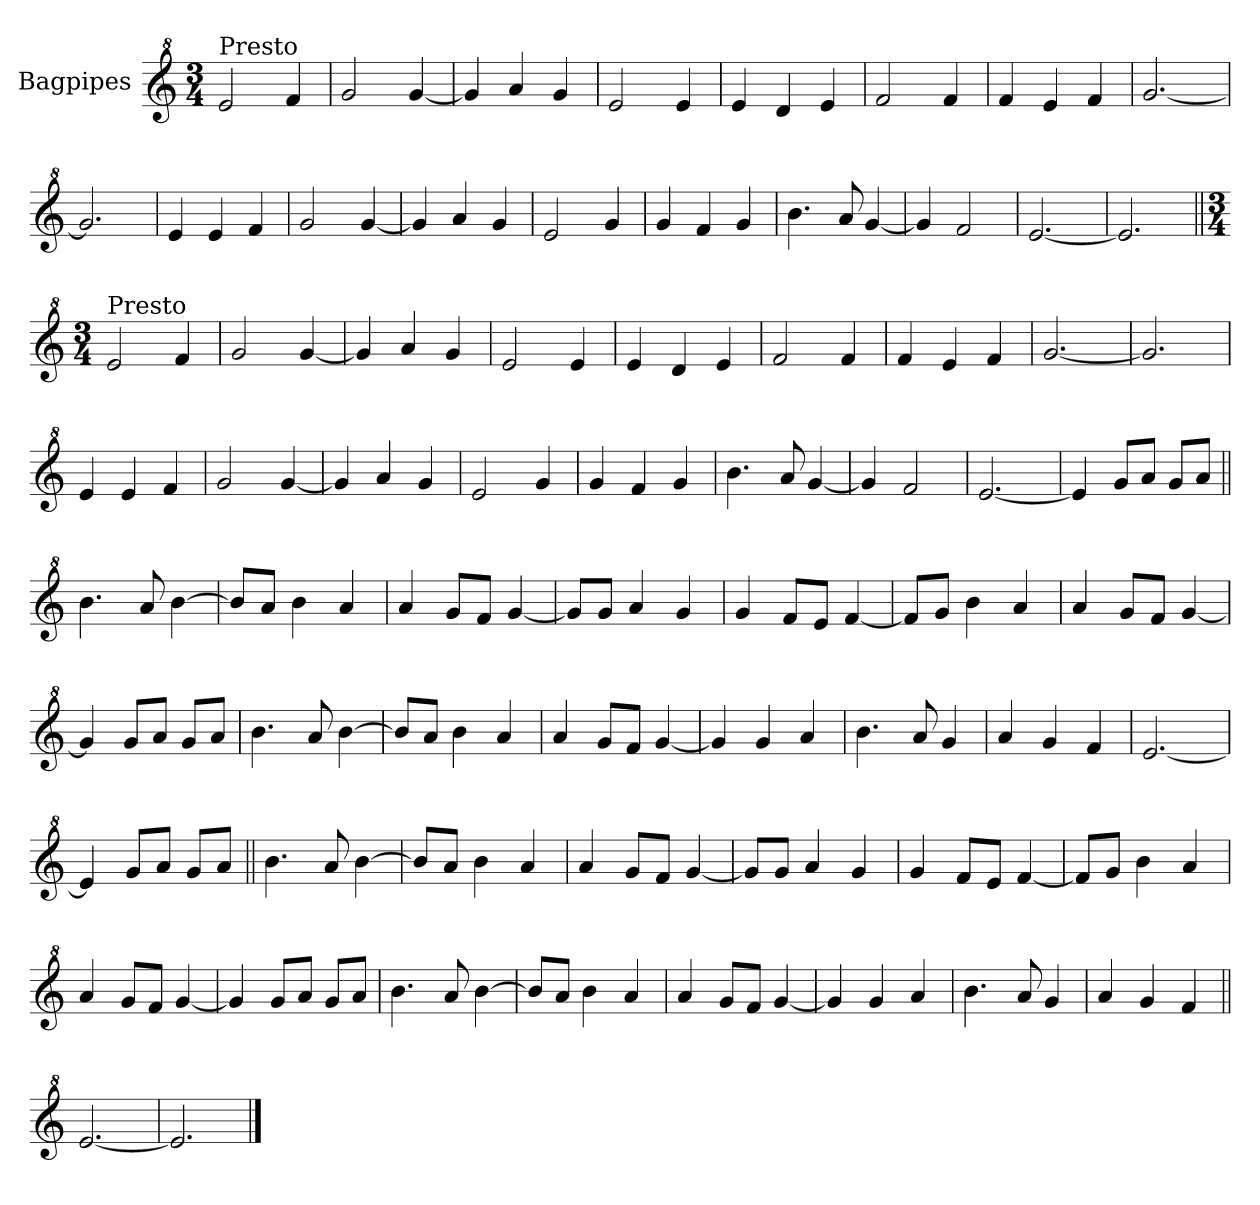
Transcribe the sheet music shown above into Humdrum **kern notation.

**kern
*part1
*staff1
*I"Bagpipes
*I'Bag
*clefG^2
*k[]
*M3/4
=1
!LO:TX:a:t=Presto
2ee
4ff
=
2gg
[4gg
=
4gg]
4aa
4gg
=
2ee
4ee
=
4ee
4dd
4ee
=
2ff
4ff
=
4ff
4ee
4ff
=
[2.gg
=
2.gg]
=
4ee
4ee
4ff
=
2gg
[4gg
=
4gg]
4aa
4gg
=
2ee
4gg
=
4gg
4ff
4gg
=
4.bb
8aa
[4gg
=
4gg]
2ff
=
[2.ee
=
2.ee]
=||
*M3/4
!LO:TX:a:t=Presto
2ee
4ff
=
2gg
[4gg
=
4gg]
4aa
4gg
=
2ee
4ee
=
4ee
4dd
4ee
=
2ff
4ff
=
4ff
4ee
4ff
=
[2.gg
=
2.gg]
=
4ee
4ee
4ff
=
2gg
[4gg
=
4gg]
4aa
4gg
=
2ee
4gg
=
4gg
4ff
4gg
=
4.bb
8aa
[4gg
=
4gg]
2ff
=
[2.ee
=
4ee]
8ggL
8aaJ
8ggL
8aaJ
=||
4.bb
8aa
[4bb
=
8bbL]
8aaJ
4bb
4aa
=
4aa
8ggL
8ffJ
[4gg
=
8ggL]
8ggJ
4aa
4gg
=
4gg
8ffL
8eeJ
[4ff
=
8ffL]
8ggJ
4bb
4aa
=
4aa
8ggL
8ffJ
[4gg
=
4gg]
8ggL
8aaJ
8ggL
8aaJ
=
4.bb
8aa
[4bb
=
8bbL]
8aaJ
4bb
4aa
=
4aa
8ggL
8ffJ
[4gg
=
4gg]
4gg
4aa
=
4.bb
8aa
4gg
=
4aa
4gg
4ff
=
[2.ee
=
4ee]
8ggL
8aaJ
8ggL
8aaJ
=||
4.bb
8aa
[4bb
=
8bbL]
8aaJ
4bb
4aa
=
4aa
8ggL
8ffJ
[4gg
=
8ggL]
8ggJ
4aa
4gg
=
4gg
8ffL
8eeJ
[4ff
=
8ffL]
8ggJ
4bb
4aa
=
4aa
8ggL
8ffJ
[4gg
=
4gg]
8ggL
8aaJ
8ggL
8aaJ
=
4.bb
8aa
[4bb
=
8bbL]
8aaJ
4bb
4aa
=
4aa
8ggL
8ffJ
[4gg
=
4gg]
4gg
4aa
=
4.bb
8aa
4gg
=
4aa
4gg
4ff
=||
[2.ee
=
2.ee]
==
*-
